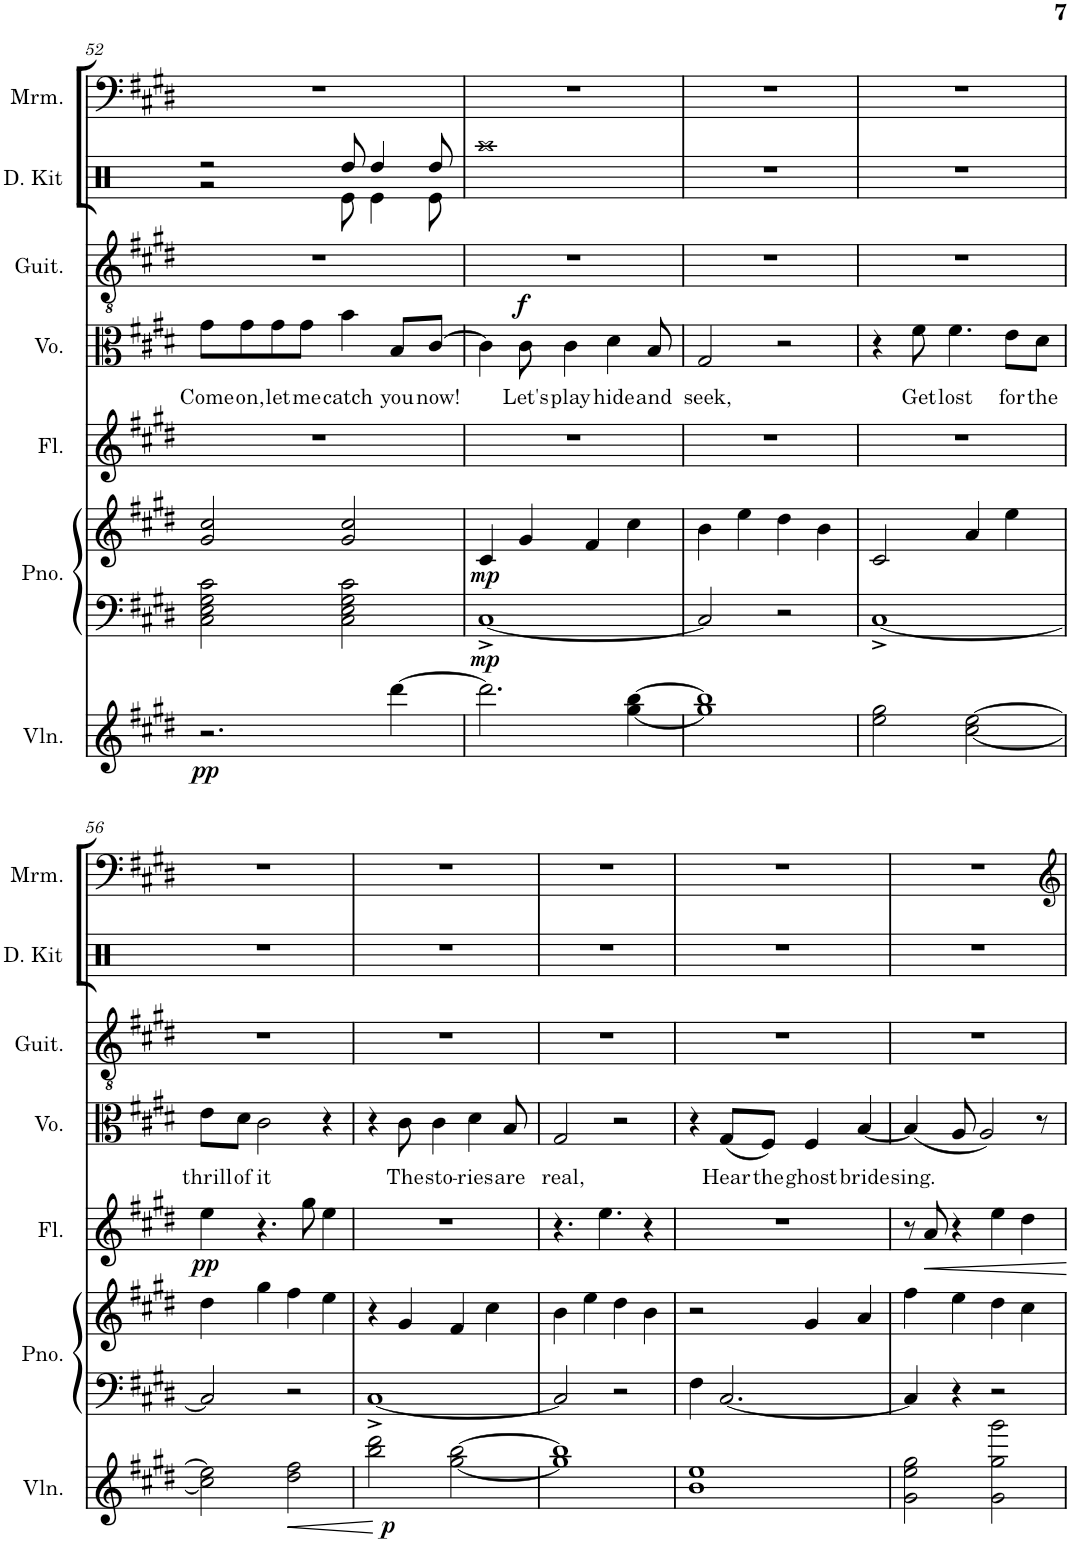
**kern	**dynam	**kern	**kern	**dynam	**kern	**dynam	**kern	**text	**dynam	**kern	**kern	**kern
*part7	*part7	*part6	*part6	*part6	*part5	*part5	*part4	*part4	*part4	*part3	*part2	*part1
*staff8	*staff8	*staff7	*staff6	*staff6/7	*staff5	*staff5	*staff4	*staff4	*staff4	*staff3	*staff2	*staff1
*I"小提琴	*	*I"钢琴	*	*	*I"长笛	*	*I"人声	*	*	*I"古典吉他	*I"架子鼓	*I"马林巴琴
!!LO:PB:g=z
*clefG2	*	*clefF4	*clefG2	*	*clefG2	*	*clefC3	*	*	*clefGv2	*clefX	*clefF4
*k[f#c#g#d#]	*	*k[f#c#g#d#]	*k[f#c#g#d#]	*	*k[f#c#g#d#]	*	*k[f#c#g#d#]	*	*	*k[f#c#g#d#]	*k[]	*k[f#c#g#d#]
*M4/4	*	*M4/4	*M4/4	*	*M4/4	*	*M4/4	*	*	*M4/4	*M4/4	*M4/4
=52	=52	=52	=52	=52	=52	=52	=52	=52	=52	=52	=52	=52
!	!LO:DY:b	!	!	!	!	!	!	!LO:LY:b	!	!	!	!
*	*	*	*	*	*	*	*	*	*	*	*^	*
2.r	pp	2C#\ 2E\ 2G#\ 2c#\	2g#/ 2cc#/	.	1r	.	8g#\L	Come	.	1r	2r	2r	1r
!	!	!	!	!	!	!	!	!LO:LY:b	!	!	!	!	!
.	.	.	.	.	.	.	8g#\	on,	.	.	.	.	.
!	!	!	!	!	!	!	!	!LO:LY:b	!	!	!	!	!
.	.	.	.	.	.	.	8g#\	let	.	.	.	.	.
!	!	!	!	!	!	!	!	!LO:LY:b	!	!	!	!	!
.	.	.	.	.	.	.	8g#\J	me	.	.	.	.	.
!	!	!	!	!	!	!	!	!LO:LY:b	!	!	!	!	!
.	.	2C#\ 2E\ 2G#\ 2c#\	2g#/ 2cc#/	.	.	.	4b\	catch	.	.	8Rdd/	8Re\	.
.	.	.	.	.	.	.	.	.	.	.	4Rdd/	4Re\	.
!	!	!	!	!	!	!	!	!LO:LY:b	!	!	!	!	!
[4ddd#\	.	.	.	.	.	.	8B/L	you	.	.	.	.	.
!	!	!	!	!	!	!	!	!LO:LY:b	!	!	!	!	!
.	.	.	.	.	.	.	[8c#/J	now!	.	.	8Rdd/	8Re\	.
=53	=53	=53	=53	=53	=53	=53	=53	=53	=53	=53	=53	=53	=53
!	!	!	!	!LO:DY:b=2	!	!	!	!	!	!	!	!	!
!	!	!	!	!LO:DY:n=1:b	!	!	!	!	!	!	!	!	!
*	*	*	*	*	*	*	*	*	*	*	*v	*v	*
2.ddd#\]	.	[1C#^	4c#/	mp mp	1r	.	4c#\]	.	.	1r	1Raa	1r
!	!	!	!	!	!	!	!	!LO:LY:b	!LO:DY:a	!	!	!
.	.	.	4g#/	.	.	.	8c#\	Let's	f	.	.	.
!	!	!	!	!	!	!	!	!LO:LY:b	!	!	!	!
.	.	.	.	.	.	.	4c#\	play	.	.	.	.
.	.	.	4f#/	.	.	.	.	.	.	.	.	.
!	!	!	!	!	!	!	!	!LO:LY:b	!	!	!	!
.	.	.	.	.	.	.	4d#\	hide	.	.	.	.
[4gg#\ [4bb\	.	.	4cc#\	.	.	.	.	.	.	.	.	.
!	!	!	!	!	!	!	!	!LO:LY:b	!	!	!	!
.	.	.	.	.	.	.	8B/	and	.	.	.	.
=54	=54	=54	=54	=54	=54	=54	=54	=54	=54	=54	=54	=54
!	!	!	!	!	!	!	!	!LO:LY:b	!	!	!	!
1gg#] 1bb]	.	2C#/]	4b\	.	1r	.	2G#/	seek,	.	1r	1r	1r
.	.	.	4ee\	.	.	.	.	.	.	.	.	.
.	.	2r	4dd#\	.	.	.	2r	.	.	.	.	.
.	.	.	4b\	.	.	.	.	.	.	.	.	.
=55	=55	=55	=55	=55	=55	=55	=55	=55	=55	=55	=55	=55
2ee\ 2gg#\	.	[1C#^	2c#/	.	1r	.	4r	.	.	1r	1r	1r
!	!	!	!	!	!	!	!	!LO:LY:b	!	!	!	!
.	.	.	.	.	.	.	8f#\	Get	.	.	.	.
!	!	!	!	!	!	!	!	!LO:LY:b	!	!	!	!
.	.	.	.	.	.	.	4.f#\	lost	.	.	.	.
[2cc#\ [2ee\	.	.	4a/	.	.	.	.	.	.	.	.	.
!	!	!	!	!	!	!	!	!LO:LY:b	!	!	!	!
.	.	.	4ee\	.	.	.	8e\L	for	.	.	.	.
!	!	!	!	!	!	!	!	!LO:LY:b	!	!	!	!
.	.	.	.	.	.	.	8d#\J	the	.	.	.	.
!!LO:LB:g=z
=56	=56	=56	=56	=56	=56	=56	=56	=56	=56	=56	=56	=56
!	!	!	!	!	!	!LO:DY:b	!	!LO:LY:b	!	!	!	!
2cc#\] 2ee\]	.	2C#/]	4dd#\	.	4ee\	pp	8e\L	thrill	.	1r	1r	1r
!	!	!	!	!	!	!	!	!LO:LY:b	!	!	!	!
.	.	.	.	.	.	.	8d#\J	of	.	.	.	.
!	!	!	!	!	!	!	!	!LO:LY:b	!	!	!	!
.	.	.	4gg#\	.	4.r	.	2c#\	it	.	.	.	.
!	!LO:HP:b	!	!	!	!	!	!	!	!	!	!	!
2dd#\ 2ff#\	<	2r	4ff#\	.	.	.	.	.	.	.	.	.
.	.	.	.	.	8gg#\	.	.	.	.	.	.	.
.	.	.	4ee\	.	4ee\	.	4r	.	.	.	.	.
=57	=57	=57	=57	=57	=57	=57	=57	=57	=57	=57	=57	=57
*^	*	*	*	*	*	*	*	*	*	*	*	*
2bb\ 2ddd#\	8ryy	.	[1C#^	4r	.	1r	.	4r	.	.	1r	1r	1r
!	!	!LO:DY:b	!	!	!	!	!	!	!	!	!	!	!
.	2..ryy	p	.	.	.	.	.	.	.	.	.	.	.
!	!	!	!	!	!	!	!	!	!LO:LY:b	!	!	!	!
.	.	.	.	4g#/	.	.	.	8c#\	The	.	.	.	.
!	!	!	!	!	!	!	!	!	!LO:LY:b	!	!	!	!
.	.	.	.	.	.	.	.	4c#\	sto-	.	.	.	.
[2gg#\ [2bb\	.	[	.	4f#/	.	.	.	.	.	.	.	.	.
!	!	!	!	!	!	!	!	!	!LO:LY:b	!	!	!	!
.	.	.	.	.	.	.	.	4d#\	-ries	.	.	.	.
.	.	.	.	4cc#\	.	.	.	.	.	.	.	.	.
!	!	!	!	!	!	!	!	!	!LO:LY:b	!	!	!	!
.	.	.	.	.	.	.	.	8B/	are	.	.	.	.
=58	=58	=58	=58	=58	=58	=58	=58	=58	=58	=58	=58	=58	=58
!	!	!	!	!	!	!	!	!	!LO:LY:b	!	!	!	!
*v	*v	*	*	*	*	*	*	*	*	*	*	*	*
1gg#] 1bb]	.	2C#/]	4b\	.	4.r	.	2G#/	real,	.	1r	1r	1r
.	.	.	4ee\	.	.	.	.	.	.	.	.	.
.	.	.	.	.	4.ee\	.	.	.	.	.	.	.
.	.	2r	4dd#\	.	.	.	2r	.	.	.	.	.
.	.	.	4b\	.	4r	.	.	.	.	.	.	.
=59	=59	=59	=59	=59	=59	=59	=59	=59	=59	=59	=59	=59
1b 1ee	.	4F#\	2r	.	1r	.	4r	.	.	1r	1r	1r
!	!	!	!	!	!	!	!	!LO:LY:b	!	!	!	!
.	.	[2.C#/	.	.	.	.	(8G#/L	Hear	.	.	.	.
!	!	!	!	!	!	!	!	!LO:LY:b	!	!	!	!
.	.	.	.	.	.	.	8F#/J)	the	.	.	.	.
!	!	!	!	!	!	!	!	!LO:LY:b	!	!	!	!
.	.	.	4g#/	.	.	.	4F#/	ghost	.	.	.	.
!	!	!	!	!	!	!	!	!LO:LY:b	!	!	!	!
.	.	.	4a/	.	.	.	[4B/	bride	.	.	.	.
=60	=60	=60	=60	=60	=60	=60	=60	=60	=60	=60	=60	=60
!	!	!	!	!	!	!	!	!LO:LY:b	!	!	!	!
2g#\ 2ee\ 2gg#\	.	4C#/]	4ff#\	.	8r	.	(4B/]	sing.	.	1r	1r	1r
.	.	.	.	.	8a/	.	.	.	.	.	.	.
.	.	4r	4ee\	.	4r	.	8A/	.	.	.	.	.
.	.	.	.	.	.	.	2A/)	.	.	.	.	.
2g#\ 2gg#\ 2ggg#\	.	2r	4dd#\	.	4ee\	.	.	.	.	.	.	.
.	.	.	4cc#\	.	4dd#\	.	.	.	.	.	.	.
.	.	.	.	.	.	.	8r	.	.	.	.	.
=	=	=	=	=	=	=	=	=	=	=	=	=
*-	*-	*-	*-	*-	*-	*-	*-	*-	*-	*-	*-	*-
